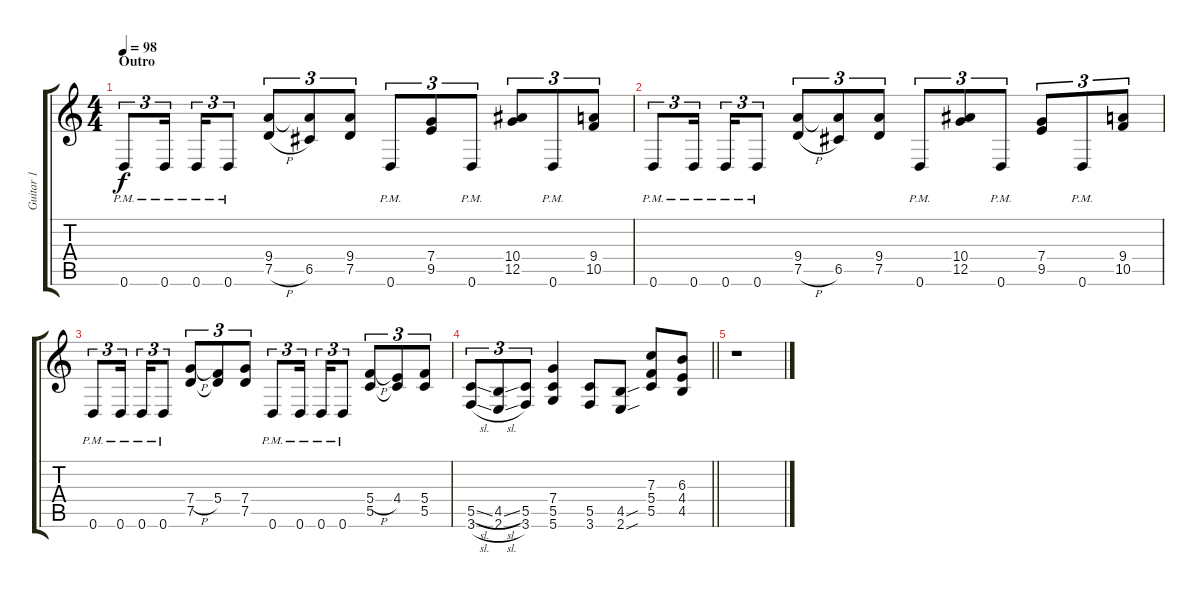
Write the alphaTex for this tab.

\track ("Guitar 1" "Guitar 1") {instrument distortionguitar}
\staff {score tabs}
\tuning (D4 A3 F3 C3 G2 D2) {hide}
\ts (4 4)
\section ("" "Outro")
\tempo 98
\clef g2
\ks c
0.6{pm}.8{tu (3 2) dy f} 0.6{pm}.16{tu (3 2)} 0.6{pm}.16{tu (3 2)} 0.6{pm}.8{tu (3 2)} (9.4 7.5{h}).8{tu (3 2)} (9.4{t} 6.5).8{tu (3 2)} (9.4 7.5).8{tu (3 2)} 0.6{pm}.8{tu (3 2)} (7.4 9.5).8{tu (3 2)} 0.6{pm}.8{tu (3 2)} (10.4 12.5).8{tu (3 2)} 0.6{pm}.8{tu (3 2)} (9.4 10.5).8{tu (3 2)} |
0.6{pm}.8{tu (3 2)} 0.6{pm}.16{tu (3 2)} 0.6{pm}.16{tu (3 2)} 0.6{pm}.8{tu (3 2)} (9.4 7.5{h}).8{tu (3 2)} (9.4{t} 6.5).8{tu (3 2)} (9.4 7.5).8{tu (3 2)} 0.6{pm}.8{tu (3 2)} (10.4 12.5).8{tu (3 2)} 0.6{pm}.8{tu (3 2)} (7.4 9.5).8{tu (3 2)} 0.6{pm}.8{tu (3 2)} (9.4 10.5).8{tu (3 2)} |
0.6{pm}.8{tu (3 2)} 0.6{pm}.16{tu (3 2)} 0.6{pm}.16{tu (3 2)} 0.6{pm}.8{tu (3 2)} (7.4{h} 7.5).8{tu (3 2)} (5.4 7.5{t}).8{tu (3 2)} (7.4 7.5).8{tu (3 2)} 0.6{pm}.8{tu (3 2)} 0.6{pm}.16{tu (3 2)} 0.6{pm}.16{tu (3 2)} 0.6{pm}.8{tu (3 2)} (5.4{h} 5.5).8{tu (3 2)} (4.4 5.5{t}).8{tu (3 2)} (5.4 5.5).8{tu (3 2)} |
\barLineRight lightlight
(5.5{sl} 3.6{sl}).8{tu (3 2)} (4.5{sl} 2.6{sl}).8{tu (3 2)} (5.5 3.6).8{tu (3 2)} (7.4 5.5 5.6).4 (5.5 3.6).8 (4.5{sou} 2.6{sou}).8 (7.3 5.4 5.5).8 (6.3 4.4 4.5).8 |
r.1
